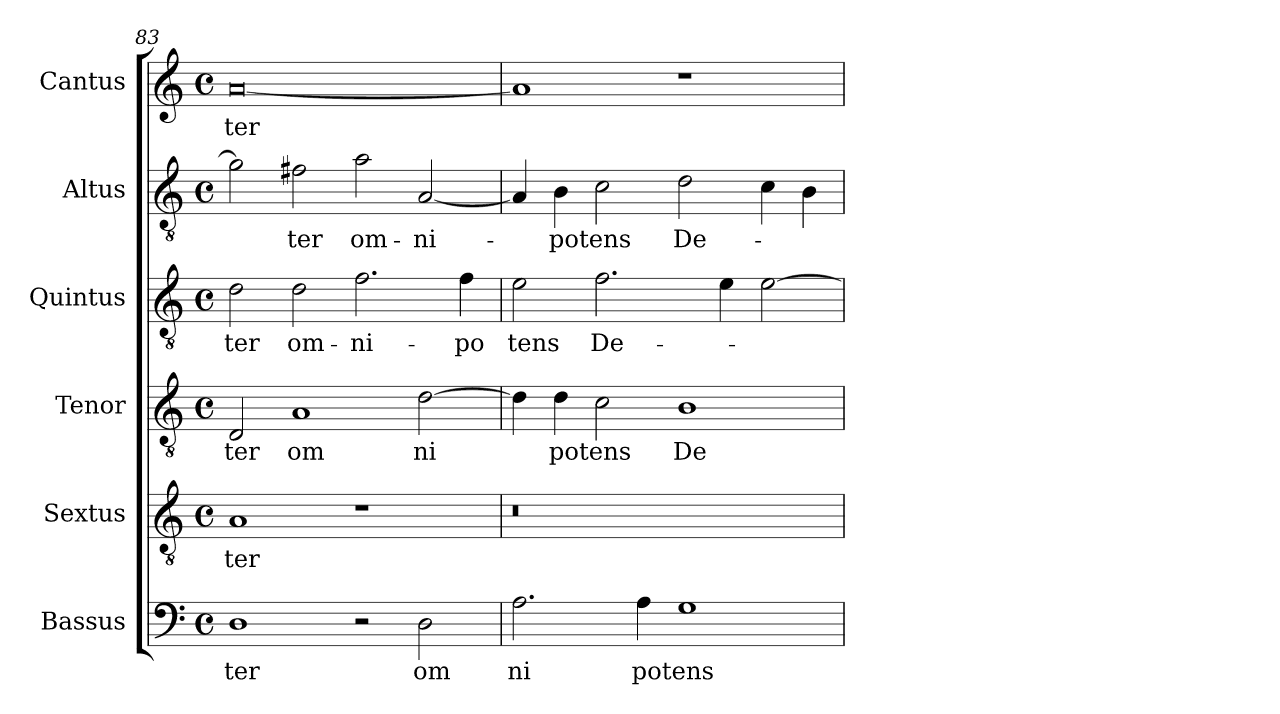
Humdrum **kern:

**kern	**text	**kern	**text	**kern	**text	**kern	**text	**kern	**text	**kern	**text
*part6	*part6	*part5	*part5	*part4	*part4	*part3	*part3	*part2	*part2	*part1	*part1
*staff6	*staff6	*staff5	*staff5	*staff4	*staff4	*staff3	*staff3	*staff2	*staff2	*staff1	*staff1
*I"Bassus	*	*I"Sextus	*	*I"Tenor	*	*I"Quintus	*	*I"Altus	*	*I"Cantus	*
*clefF4	*	*clefGv2	*	*clefGv2	*	*clefGv2	*	*clefGv2	*	*clefG2	*
*M4/4	*	*M4/4	*	*M4/4	*	*M4/4	*	*M4/4	*	*M4/4	*
*met(c)	*	*met(c)	*	*met(c)	*	*met(c)	*	*met(c)	*	*met(c)	*
=83	=83	=83	=83	=83	=83	=83	=83	=83	=83	=83	=83
!	!LO:LY:b:cj	!	!LO:LY:b:cj	!	!LO:LY:b:cj	!	!LO:LY:b:cj	!	!	!	!LO:LY:b:cj
1D	ter	1A	ter	2D/	ter	2d\	-ter	2g\]	.	[<0a	-ter
!	!	!	!	!	!LO:LY:b:cj	!	!LO:LY:b:cj	!	!LO:LY:b:cj	!	!
.	.	.	.	1A	om	2d\	om-	2f#X\	-ter	.	.
!	!	!	!	!	!	!	!LO:LY:b:cj	!	!LO:LY:b:cj	!	!
2r	.	1r	.	.	.	2.f\	-ni-	2a\	om-	.	.
!	!LO:LY:b:cj	!	!	!	!LO:LY:b:cj	!	!	!	!LO:LY:b:cj	!	!
2D\	om	.	.	[>2d\	ni	.	.	[<2A/	-ni-	.	.
!	!	!	!	!	!	!	!LO:LY:b:cj	!	!	!	!
.	.	.	.	.	.	4f\	-po	.	.	.	.
=84	=84	=84	=84	=84	=84	=84	=84	=84	=84	=84	=84
!	!LO:LY:b:cj	!	!	!	!	!	!LO:LY:b:cj	!	!	!	!
2.A\	ni	0r	.	4d\]	.	2e\	tens	4A/]	.	1a]	.
!	!	!	!	!	!LO:LY:b	!	!	!	!LO:LY:b	!	!
.	.	.	.	4d\	potens	.	.	4B\	-potens	.	.
!	!	!	!	!	!	!	!LO:LY:b	!	!	!	!
.	.	.	.	2c\	.	2.f\	De-	2c\	.	.	.
!	!LO:LY:b	!	!	!	!	!	!	!	!	!	!
4A\	potens	.	.	.	.	.	.	.	.	.	.
!	!	!	!	!	!LO:LY:b:cj	!	!	!	!LO:LY:b	!	!
1G	.	.	.	1B	De	.	.	2d\	De-	1r	.
.	.	.	.	.	.	4e\	.	.	.	.	.
.	.	.	.	.	.	[>2e\	.	4c\	.	.	.
.	.	.	.	.	.	.	.	4B\	.	.	.
=	=	=	=	=	=	=	=	=	=	=	=
*-	*-	*-	*-	*-	*-	*-	*-	*-	*-	*-	*-
